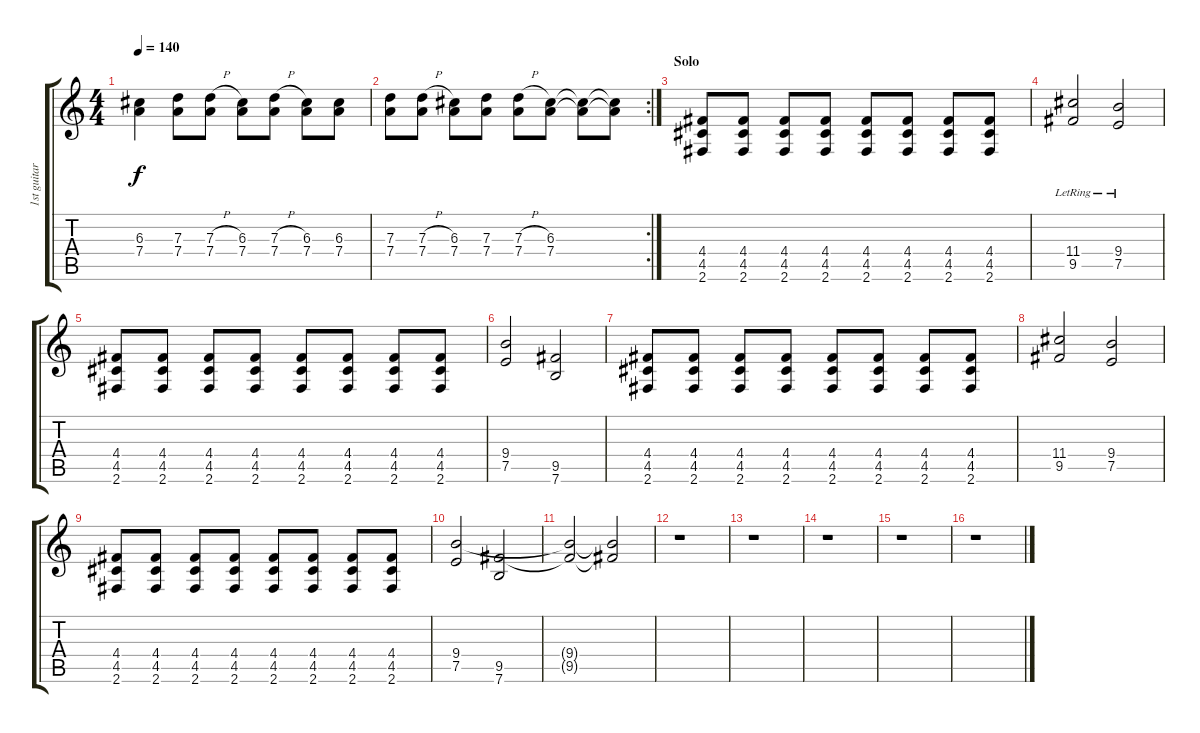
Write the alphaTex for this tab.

\track ("1st guitar" "1st guitar") {instrument distortionguitar}
\staff {score tabs}
\tuning (E4 B3 G3 D3 A2 E2) {hide}
\ts (4 4)
\tempo 140
\clef g2
\ks c
(6.3 7.4).4{dy f} (7.3 7.4).8 (7.3{h} 7.4).8 (6.3 7.4).8 (7.3{h} 7.4).8 (6.3 7.4).8 (6.3 7.4).8 |
\rc 2
(7.3 7.4).8 (7.3{h} 7.4).8 (6.3 7.4).8 (7.3 7.4).8 (7.3{h} 7.4).8 (6.3 7.4).8 (6.3{t} 7.4{t}).8 (6.3{t} 7.4{t}).8 |
\section ("" "Solo")
(4.4 4.5 2.6).8 (4.4 4.5 2.6).8 (4.4 4.5 2.6).8 (4.4 4.5 2.6).8 (4.4 4.5 2.6).8 (4.4 4.5 2.6).8 (4.4 4.5 2.6).8 (4.4 4.5 2.6).8 |
(11.4{lr} 9.5{lr}).2 (9.4{lr} 7.5{lr}).2 |
(4.4 4.5 2.6).8 (4.4 4.5 2.6).8 (4.4 4.5 2.6).8 (4.4 4.5 2.6).8 (4.4 4.5 2.6).8 (4.4 4.5 2.6).8 (4.4 4.5 2.6).8 (4.4 4.5 2.6).8 |
(9.4 7.5).2 (9.5 7.6).2 |
(4.4 4.5 2.6).8 (4.4 4.5 2.6).8 (4.4 4.5 2.6).8 (4.4 4.5 2.6).8 (4.4 4.5 2.6).8 (4.4 4.5 2.6).8 (4.4 4.5 2.6).8 (4.4 4.5 2.6).8 |
(11.4 9.5).2 (9.4 7.5).2 |
(4.4 4.5 2.6).8 (4.4 4.5 2.6).8 (4.4 4.5 2.6).8 (4.4 4.5 2.6).8 (4.4 4.5 2.6).8 (4.4 4.5 2.6).8 (4.4 4.5 2.6).8 (4.4 4.5 2.6).8 |
(9.4 7.5).2 (9.5 7.6).2 |
(9.4{t} 9.5{t}).2 (9.4{t} 9.5{t}).2 |
r.1 |
r.1 |
r.1 |
r.1 |
r.1
